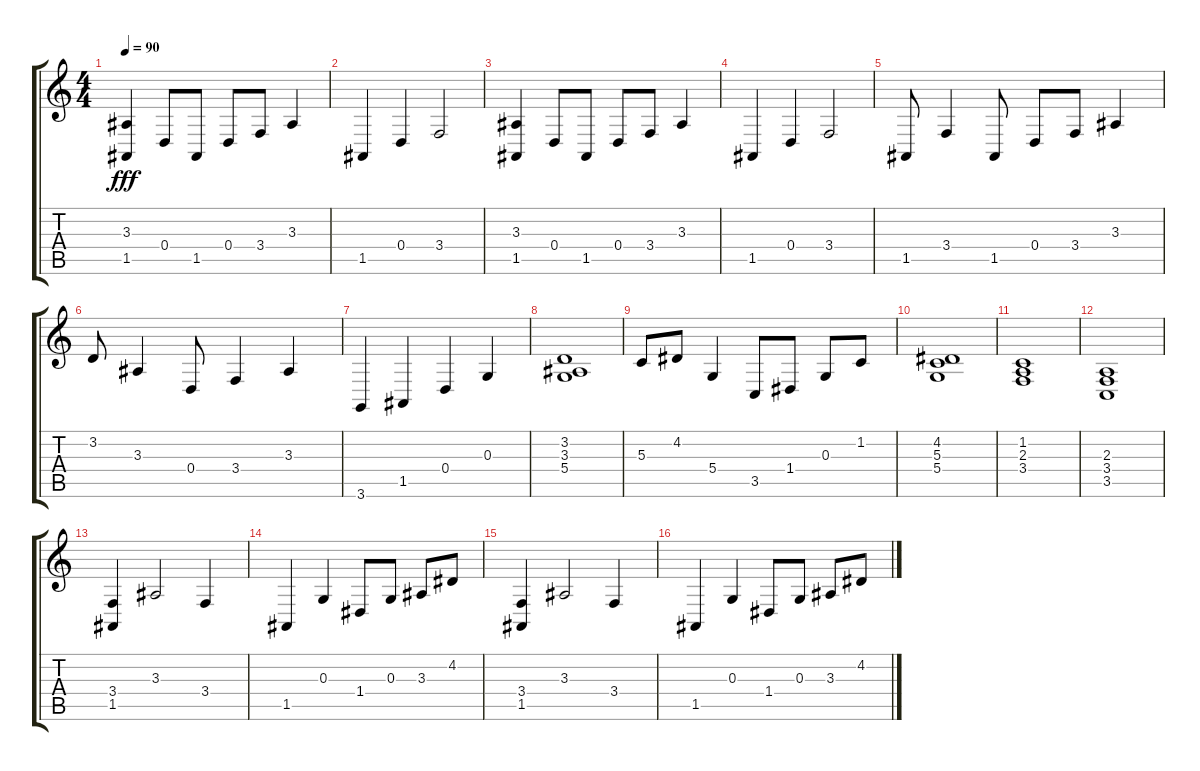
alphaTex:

\track "" {instrument musicbox}
\staff {score tabs}
\tuning (E4 B3 G3 D3 A2 E2) {hide}
\ts (4 4)
\tempo 90
\clef g2
\ks c
(3.3 1.5).4{dy fff instrument musicbox} 0.4.8 1.5.8 0.4.8 3.4.8 3.3.4 |
1.5.4 0.4.4 3.4.2 |
(3.3 1.5).4 0.4.8 1.5.8 0.4.8 3.4.8 3.3.4 |
1.5.4 0.4.4 3.4.2 |
1.5.8 3.4.4 1.5.8 0.4.8 3.4.8 3.3.4 |
3.2.8 3.3.4 0.4.8 3.4.4 3.3.4 |
3.6.4 1.5.4 0.4.4 0.3.4 |
(3.2 3.3 5.4).1 |
5.3.8 4.2.8 5.4.4 3.5.8 1.4.8 0.3.8 1.2.8 |
(4.2 5.3 5.4).1 |
(1.2 2.3 3.4).1 |
(2.3 3.4 3.5).1 |
(3.4 1.5).4 3.3.2 3.4.4 |
1.5.4 0.3.4 1.4.8 0.3.8 3.3.8 4.2.8 |
(3.4 1.5).4 3.3.2 3.4.4 |
1.5.4 0.3.4 1.4.8 0.3.8 3.3.8 4.2.8
